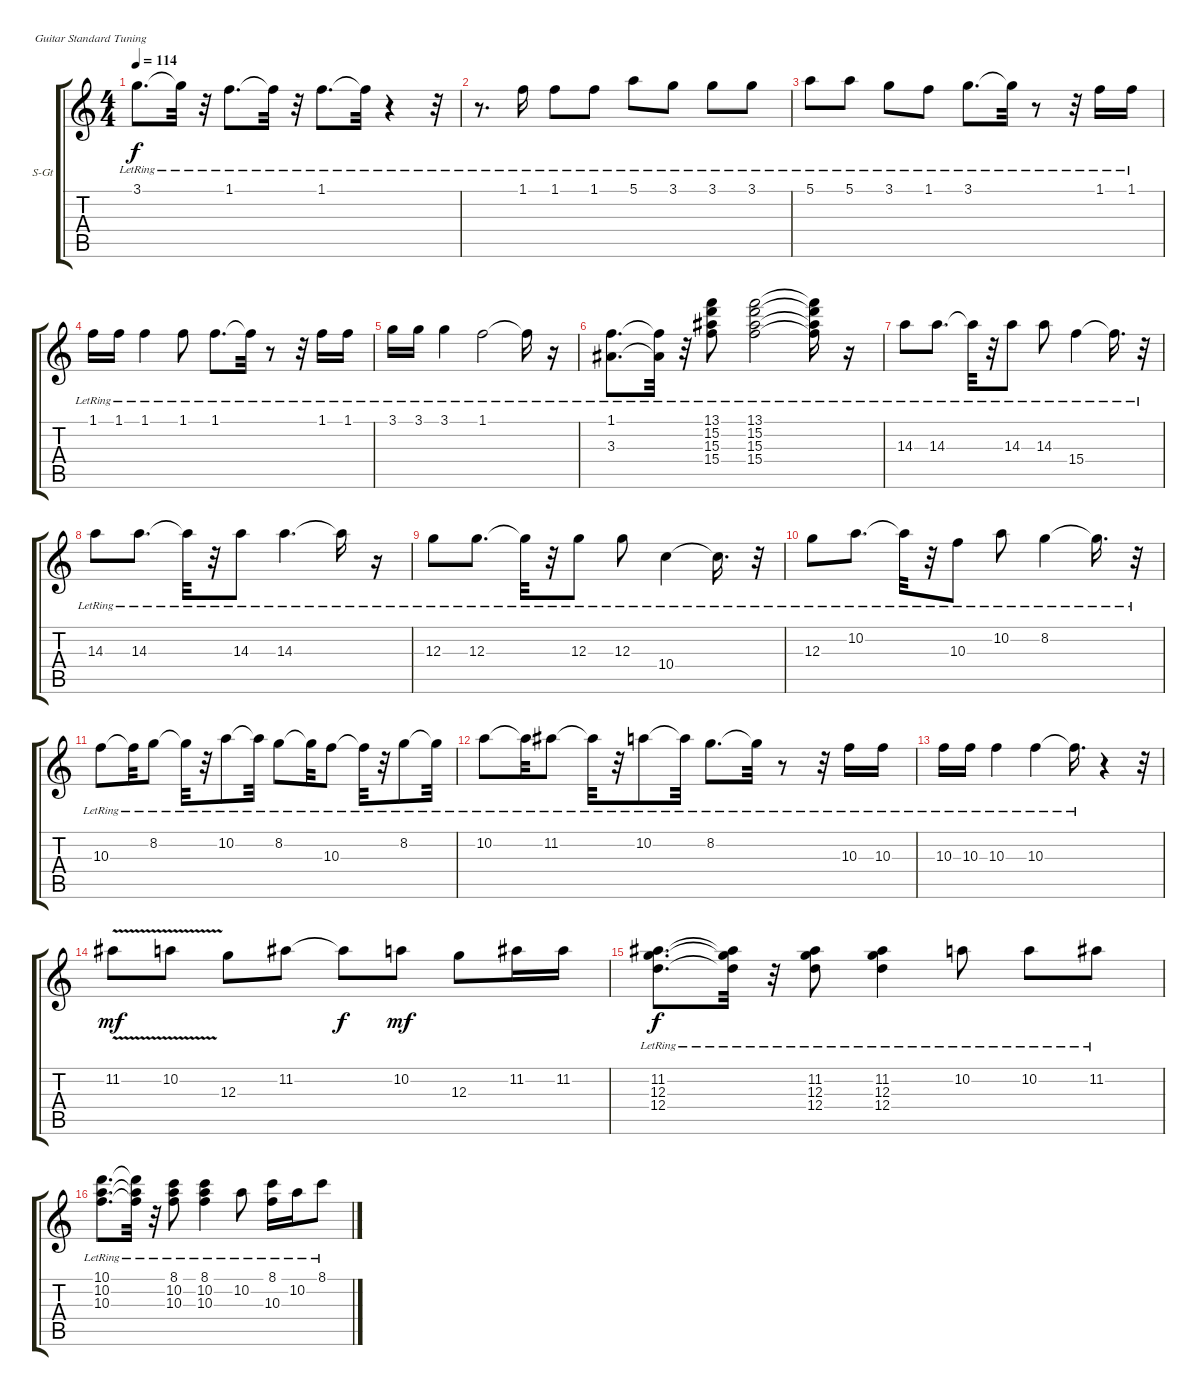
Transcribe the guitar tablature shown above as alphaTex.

\bracketExtendMode groupsimilarinstruments
\firstSystemTrackNameOrientation horizontal
\otherSystemsTrackNameOrientation horizontal
\track ("piano" "S-Gt") {instrument acousticgrandpiano}
\staff {score tabs}
\tuning (E4 B3 G3 D3 A2 E2)
\displaytranspose 12
\ts (4 4)
\tempo 114
\clef g2
\ks c
3.1{lr}.8{d dy f} 3.1{lr t}.32 r.32 1.1{lr}.8{d} 1.1{lr t}.32 r.32 1.1{lr}.8{d} 1.1{lr t}.32 r.4 r.32 |
r.8{d} 1.1{lr}.16 1.1{lr}.8 1.1{lr}.8 5.1{lr}.8 3.1{lr}.8 3.1{lr}.8 3.1{lr}.8 |
5.1{lr}.8 5.1{lr}.8 3.1{lr}.8 1.1{lr}.8 3.1{lr}.8{d} 3.1{lr t}.32 r.8 r.32 1.1{lr}.16 1.1{lr}.16 |
1.1{lr}.16 1.1{lr}.16 1.1{lr}.4 1.1{lr}.8 1.1{lr}.8{d} 1.1{lr t}.32 r.8 r.32 1.1{lr}.16 1.1{lr}.16 |
3.1{lr}.16 3.1{lr}.16 3.1{lr}.4 1.1{lr}.2 1.1{lr t}.16 r.16 |
(1.1{lr} 3.3{lr}).8{d} (1.1{lr t} 3.3{lr t}).32 r.32 (13.1{lr} 15.2{lr} 15.3{lr} 15.4{lr}).8 (13.1{lr} 15.2{lr} 15.3{lr} 15.4{lr}).2 (13.1{lr t} 15.2{lr t} 15.3{lr t} 15.4{lr t}).16 r.16 |
14.3{lr}.8 14.3{lr}.8{d} 14.3{lr t}.32 r.32 14.3{lr}.8 14.3{lr}.8 15.4{lr}.4 15.4{lr t}.16{d} r.32 |
14.3{lr}.8 14.3{lr}.8{d} 14.3{lr t}.32 r.32 14.3{lr}.8 14.3{lr}.4{d} 14.3{lr t}.16 r.16 |
12.3{lr}.8 12.3{lr}.8{d} 12.3{lr t}.32 r.32 12.3{lr}.8 12.3{lr}.8 10.4{lr}.4 10.4{lr t}.16{d} r.32 |
12.3{lr}.8 10.2{lr}.8{d} 10.2{lr t}.32 r.32 10.3{lr}.8 10.2{lr}.8 8.2{lr}.4 8.2{lr t}.16{d} r.32 |
10.3{lr}.8 10.3{lr t}.32 8.2{lr}.8 8.2{lr t}.32 r.32 10.2{lr}.8 10.2{lr t}.32 8.2{lr}.8 8.2{lr t}.32 10.3{lr}.8 10.3{lr t}.32 r.32 8.2{lr}.8 8.2{lr t}.32 |
10.2{lr}.8 10.2{lr t}.32 11.2{lr}.8 11.2{lr t}.32 r.32 10.2{lr}.8 10.2{lr t}.32 8.2{lr}.8{d} 8.2{lr t}.32 r.8 r.32 10.3{lr}.16 10.3{lr}.16 |
10.3{lr}.16 10.3{lr}.16 10.3{lr}.4 10.3{lr}.4 10.3{lr t}.16{d} r.4 r.32 |
11.2{v}.8{dy mf} 10.2{v}.8 12.3.8 11.2.8 11.2{t}.8{dy f} 10.2.8{dy mf} 12.3.8 11.2.16 11.2.16 |
(11.2{lr} 12.3{lr} 12.4{lr}).8{d dy f} (11.2{lr t} 12.3{lr t} 12.4{lr t}).32 r.32 (11.2{lr} 12.3{lr} 12.4{lr}).8 (11.2{lr} 12.3{lr} 12.4{lr}).4 10.2{lr}.8 10.2{lr}.8 11.2{lr}.8 |
(10.1{lr} 10.2{lr} 10.3{lr}).8{d} (10.1{lr t} 10.2{lr t} 10.3{lr t}).32 r.32 (8.1{lr} 10.2{lr} 10.3{lr}).8 (8.1{lr} 10.2{lr} 10.3{lr}).4 10.2{lr}.8 (8.1{lr} 10.3{lr}).16 10.2{lr}.16 8.1{lr}.8
